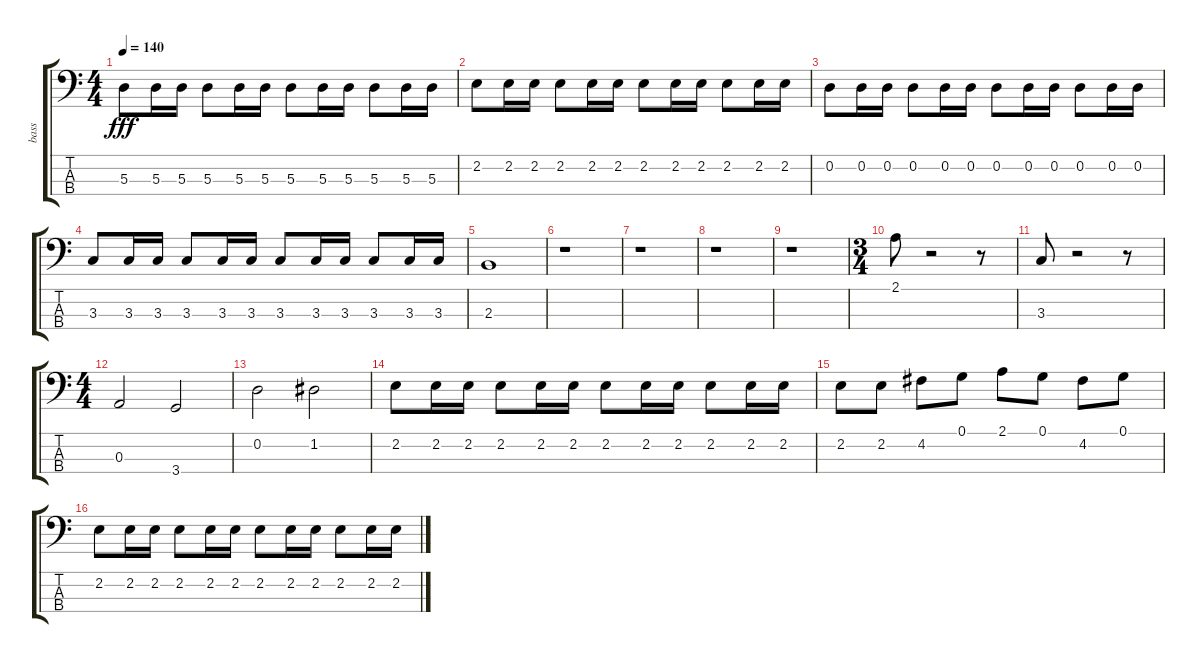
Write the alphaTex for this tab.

\track ("bass" "bass") {instrument electricbassfinger}
\staff {score tabs}
\tuning (G2 D2 A1 E1) {hide}
\ts (4 4)
\tempo 140
\clef f4
\ks c
5.3.8{dy fff} 5.3.16 5.3.16 5.3.8 5.3.16 5.3.16 5.3.8 5.3.16 5.3.16 5.3.8 5.3.16 5.3.16 |
2.2.8 2.2.16 2.2.16 2.2.8 2.2.16 2.2.16 2.2.8 2.2.16 2.2.16 2.2.8 2.2.16 2.2.16 |
0.2.8 0.2.16 0.2.16 0.2.8 0.2.16 0.2.16 0.2.8 0.2.16 0.2.16 0.2.8 0.2.16 0.2.16 |
3.3.8 3.3.16 3.3.16 3.3.8 3.3.16 3.3.16 3.3.8 3.3.16 3.3.16 3.3.8 3.3.16 3.3.16 |
2.3.1 |
r.1 |
r.1 |
r.1 |
r.1 |
\ts (3 4)
2.1.8 r.2 r.8 |
3.3.8 r.2 r.8 |
\ts (4 4)
0.3.2 3.4.2 |
0.2.2 1.2.2 |
2.2.8 2.2.16 2.2.16 2.2.8 2.2.16 2.2.16 2.2.8 2.2.16 2.2.16 2.2.8 2.2.16 2.2.16 |
2.2.8 2.2.8 4.2.8 0.1.8 2.1.8 0.1.8 4.2.8 0.1.8 |
2.2.8 2.2.16 2.2.16 2.2.8 2.2.16 2.2.16 2.2.8 2.2.16 2.2.16 2.2.8 2.2.16 2.2.16
